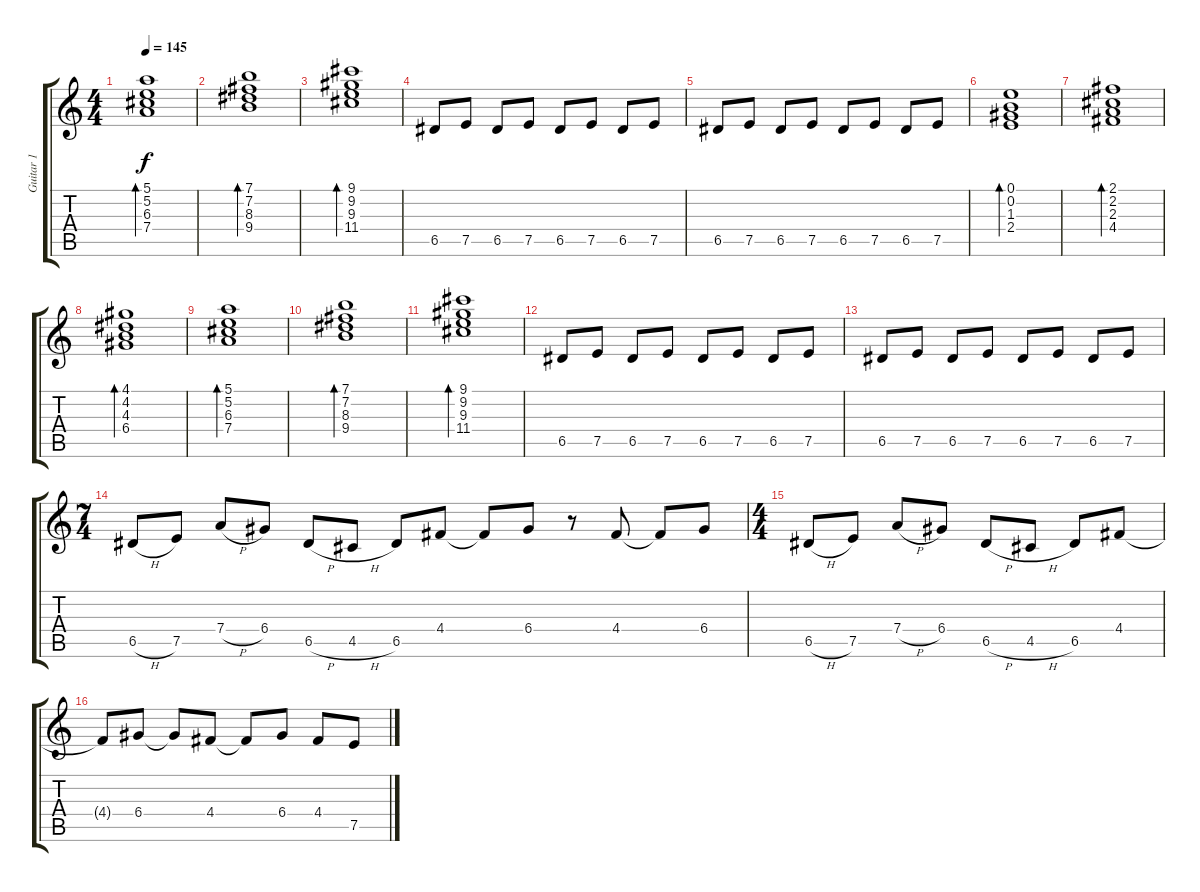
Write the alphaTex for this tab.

\track ("Guitar 1" "Guitar 1") {instrument overdrivenguitar}
\staff {score tabs}
\tuning (E4 B3 G3 D3 A2 E2) {hide}
\ts (4 4)
\tempo 145
\clef g2
\ks c
(5.1 5.2 6.3 7.4).1{bd 240 dy f} |
(7.1 7.2 8.3 9.4).1{bd 240} |
(9.1 9.2 9.3 11.4).1{bd 240} |
6.5.8 7.5.8 6.5.8 7.5.8 6.5.8 7.5.8 6.5.8 7.5.8 |
6.5.8 7.5.8 6.5.8 7.5.8 6.5.8 7.5.8 6.5.8 7.5.8 |
(0.1 0.2 1.3 2.4).1{bd 240} |
(2.1 2.2 2.3 4.4).1{bd 240} |
(4.1 4.2 4.3 6.4).1{bd 240} |
(5.1 5.2 6.3 7.4).1{bd 240} |
(7.1 7.2 8.3 9.4).1{bd 240} |
(9.1 9.2 9.3 11.4).1{bd 240} |
6.5.8 7.5.8 6.5.8 7.5.8 6.5.8 7.5.8 6.5.8 7.5.8 |
6.5.8 7.5.8 6.5.8 7.5.8 6.5.8 7.5.8 6.5.8 7.5.8 |
\ts (7 4)
\section ("" "")
6.5{h}.8 7.5.8 7.4{h}.8 6.4.8 6.5{h}.8 4.5{h}.8 6.5.8 4.4.8 4.4{t}.8 6.4.8 r.8 4.4.8 4.4{t}.8 6.4.8 |
\ts (4 4)
6.5{h}.8 7.5.8 7.4{h}.8 6.4.8 6.5{h}.8 4.5{h}.8 6.5.8 4.4.8 |
4.4{t}.8 6.4.8 6.4{t}.8 4.4.8 4.4{t}.8 6.4.8 4.4.8 7.5.8
